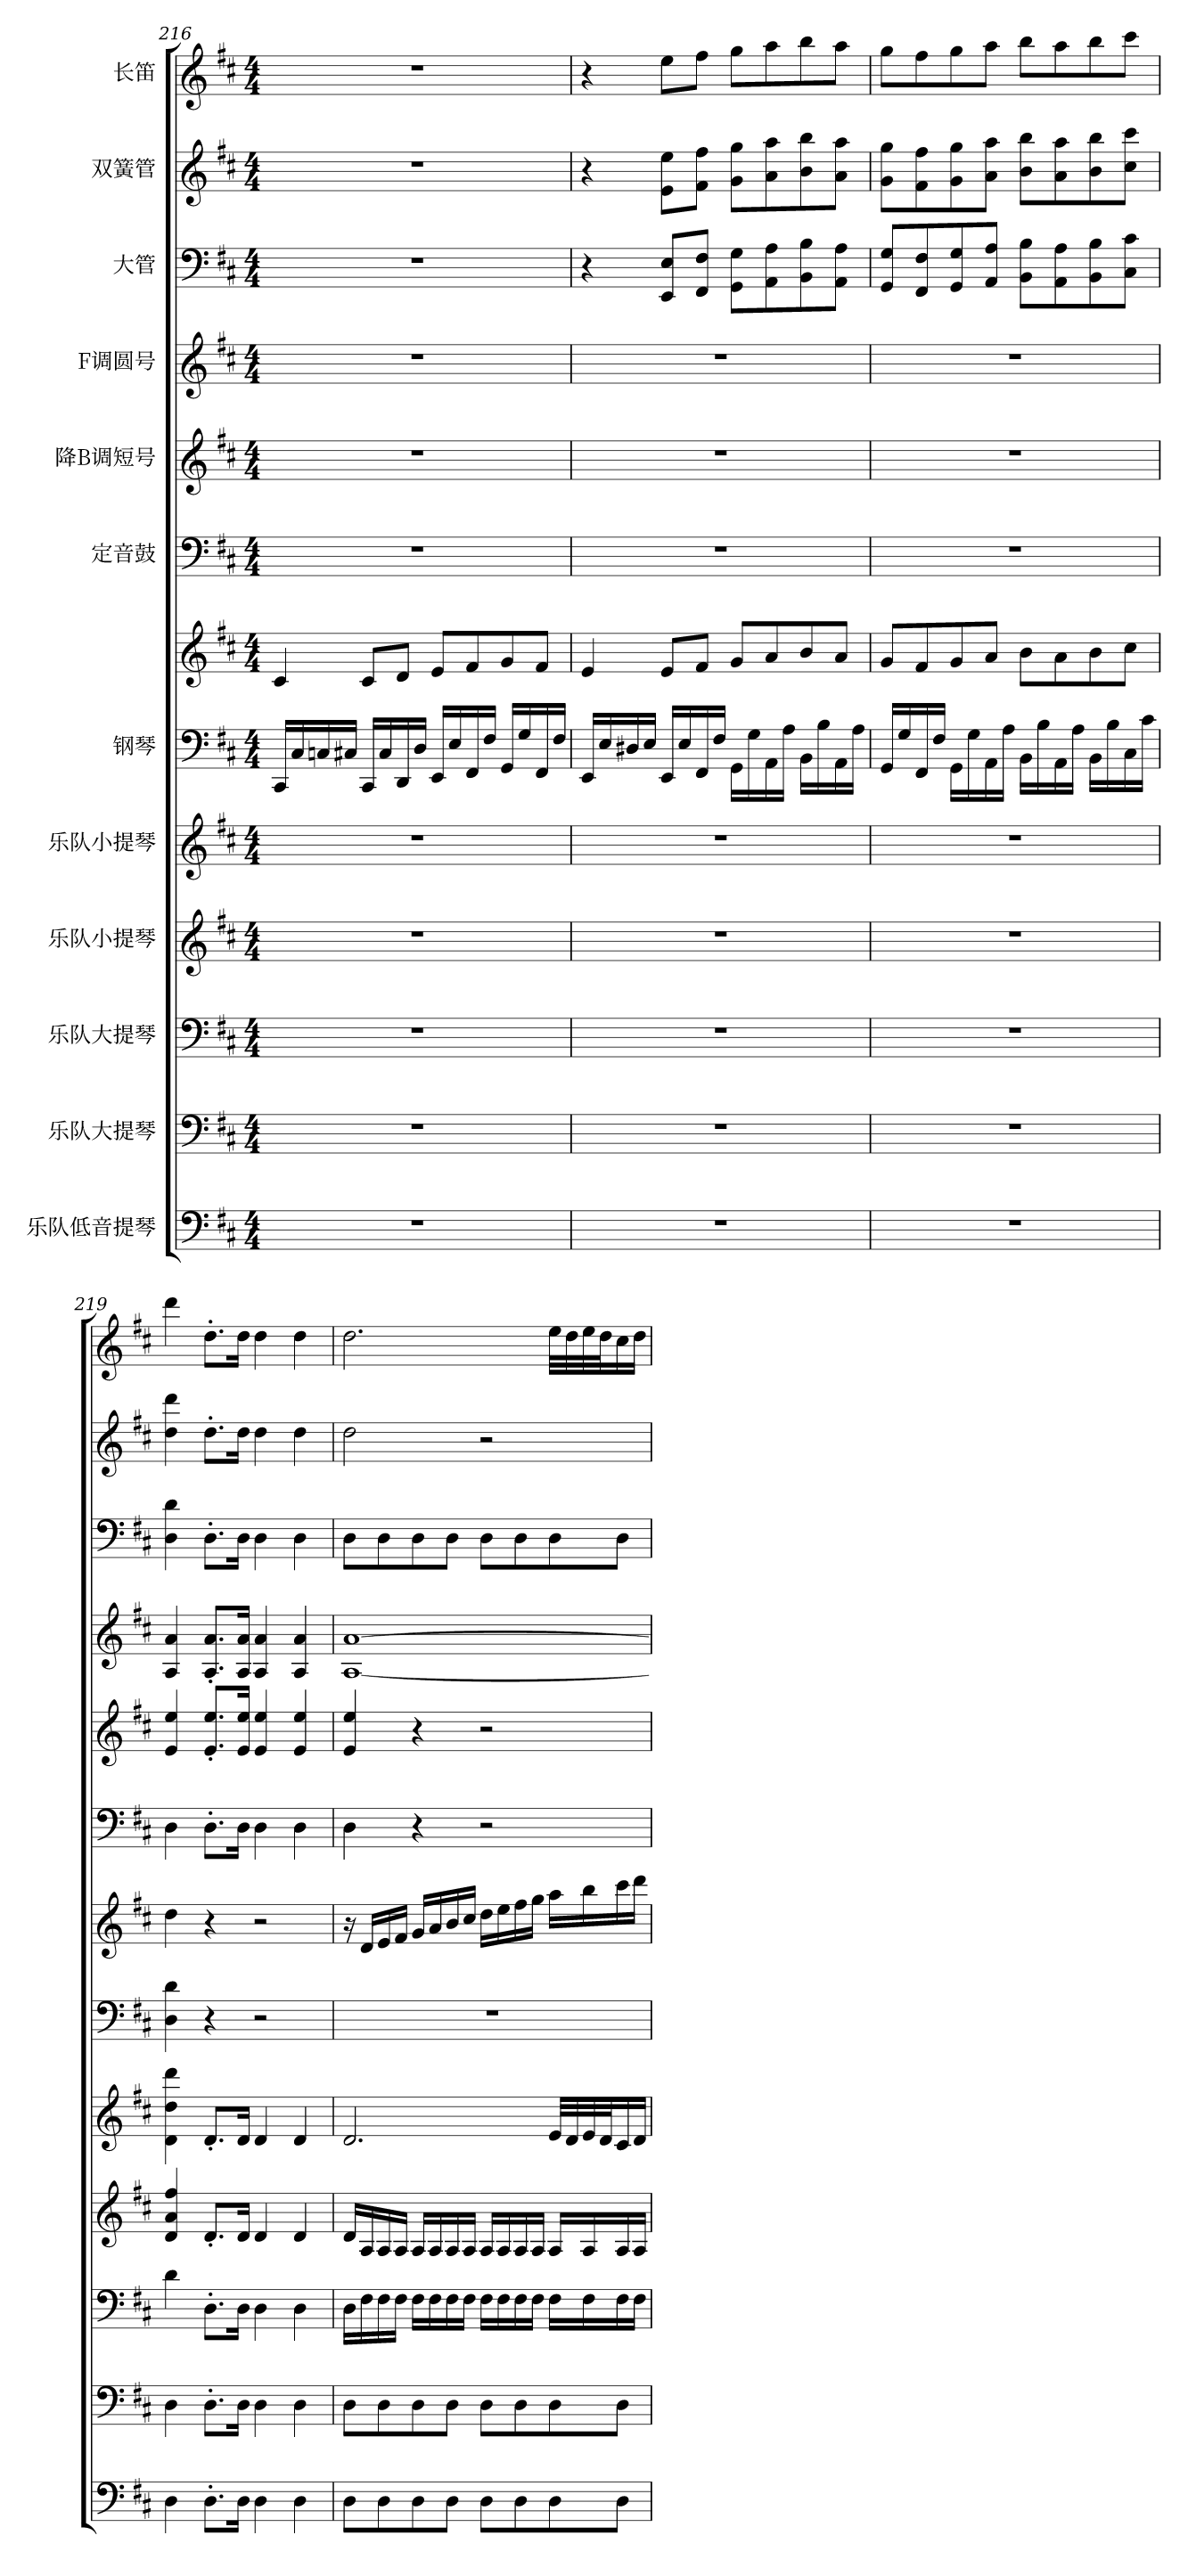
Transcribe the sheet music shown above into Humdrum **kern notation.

**kern	**kern	**kern	**kern	**kern	**kern	**kern	**kern	**kern	**kern	**kern	**kern	**kern
*part12	*part11	*part10	*part9	*part8	*part7	*part7	*part6	*part5	*part4	*part3	*part2	*part1
*staff13	*staff12	*staff11	*staff10	*staff9	*staff8	*staff7	*staff6	*staff5	*staff4	*staff3	*staff2	*staff1
*I"乐队低音提琴	*I"乐队大提琴	*I"乐队大提琴	*I"乐队小提琴	*I"乐队小提琴	*I"钢琴	*	*I"定音鼓	*I"降B调短号	*I"F调圆号	*I"大管	*I"双簧管	*I"长笛
!!LO:PB:g=z
*clefF4	*clefF4	*clefF4	*clefG2	*clefG2	*clefF4	*clefG2	*clefF4	*clefG2	*clefG2	*clefF4	*clefG2	*clefG2
*ITrd7c12	*	*	*	*	*	*	*	*ITrd1c2	*ITrd4c7	*	*	*
*k[f#c#]	*k[f#c#]	*k[f#c#]	*k[f#c#]	*k[f#c#]	*k[f#c#]	*k[f#c#]	*k[f#c#]	*k[]	*k[f#]	*k[f#c#]	*k[f#c#]	*k[f#c#]
*M4/4	*M4/4	*M4/4	*M4/4	*M4/4	*M4/4	*M4/4	*M4/4	*M4/4	*M4/4	*M4/4	*M4/4	*M4/4
=216	=216	=216	=216	=216	=216	=216	=216	=216	=216	=216	=216	=216
1r	1r	1r	1r	1r	16CC#/LL	4c#/	1r	1r	1r	1r	1r	1r
.	.	.	.	.	16C#/	.	.	.	.	.	.	.
.	.	.	.	.	16Cn/	.	.	.	.	.	.	.
.	.	.	.	.	16C#X/JJ	.	.	.	.	.	.	.
.	.	.	.	.	16CC#/LL	8c#/L	.	.	.	.	.	.
.	.	.	.	.	16C#/	.	.	.	.	.	.	.
.	.	.	.	.	16DD/	8d/J	.	.	.	.	.	.
.	.	.	.	.	16D/JJ	.	.	.	.	.	.	.
.	.	.	.	.	16EE/LL	8e/L	.	.	.	.	.	.
.	.	.	.	.	16E/	.	.	.	.	.	.	.
.	.	.	.	.	16FF#/	8f#/	.	.	.	.	.	.
.	.	.	.	.	16F#/JJ	.	.	.	.	.	.	.
.	.	.	.	.	16GG/LL	8g/	.	.	.	.	.	.
.	.	.	.	.	16G/	.	.	.	.	.	.	.
.	.	.	.	.	16FF#/	8f#/J	.	.	.	.	.	.
.	.	.	.	.	16F#/JJ	.	.	.	.	.	.	.
=217	=217	=217	=217	=217	=217	=217	=217	=217	=217	=217	=217	=217
1r	1r	1r	1r	1r	16EE/LL	4e/	1r	1r	1r	4r	4r	4r
.	.	.	.	.	16E/	.	.	.	.	.	.	.
.	.	.	.	.	16D#X/	.	.	.	.	.	.	.
.	.	.	.	.	16E/JJ	.	.	.	.	.	.	.
.	.	.	.	.	16EE/LL	8e/L	.	.	.	8EE/ 8E/L	8e\ 8ee\L	8ee\L
.	.	.	.	.	16E/	.	.	.	.	.	.	.
.	.	.	.	.	16FF#/	8f#/J	.	.	.	8FF#/ 8F#/J	8f#\ 8ff#\J	8ff#\J
.	.	.	.	.	16F#/JJ	.	.	.	.	.	.	.
.	.	.	.	.	16GG\LL	8g/L	.	.	.	8GG\ 8G\L	8g\ 8gg\L	8gg\L
.	.	.	.	.	16G\	.	.	.	.	.	.	.
.	.	.	.	.	16AA\	8a/	.	.	.	8AA\ 8A\	8a\ 8aa\	8aa\
.	.	.	.	.	16A\JJ	.	.	.	.	.	.	.
.	.	.	.	.	16BB\LL	8b/	.	.	.	8BB\ 8B\	8b\ 8bb\	8bb\
.	.	.	.	.	16B\	.	.	.	.	.	.	.
.	.	.	.	.	16AA\	8a/J	.	.	.	8AA\ 8A\J	8a\ 8aa\J	8aa\J
.	.	.	.	.	16A\JJ	.	.	.	.	.	.	.
!!LO:PB:g=z
=218	=218	=218	=218	=218	=218	=218	=218	=218	=218	=218	=218	=218
1r	1r	1r	1r	1r	16GG/LL	8g/L	1r	1r	1r	8GG/ 8G/L	8g\ 8gg\L	8gg\L
.	.	.	.	.	16G/	.	.	.	.	.	.	.
.	.	.	.	.	16FF#/	8f#/	.	.	.	8FF#/ 8F#/	8f#\ 8ff#\	8ff#\
.	.	.	.	.	16F#/JJ	.	.	.	.	.	.	.
.	.	.	.	.	16GG\LL	8g/	.	.	.	8GG/ 8G/	8g\ 8gg\	8gg\
.	.	.	.	.	16G\	.	.	.	.	.	.	.
.	.	.	.	.	16AA\	8a/J	.	.	.	8AA/ 8A/J	8a\ 8aa\J	8aa\J
.	.	.	.	.	16A\JJ	.	.	.	.	.	.	.
.	.	.	.	.	16BB\LL	8b\L	.	.	.	8BB\ 8B\L	8b\ 8bb\L	8bb\L
.	.	.	.	.	16B\	.	.	.	.	.	.	.
.	.	.	.	.	16AA\	8a\	.	.	.	8AA\ 8A\	8a\ 8aa\	8aa\
.	.	.	.	.	16A\JJ	.	.	.	.	.	.	.
.	.	.	.	.	16BB\LL	8b\	.	.	.	8BB\ 8B\	8b\ 8bb\	8bb\
.	.	.	.	.	16B\	.	.	.	.	.	.	.
.	.	.	.	.	16C#\	8cc#\J	.	.	.	8C#\ 8c#\J	8cc#\ 8ccc#\J	8ccc#\J
.	.	.	.	.	16c#\JJ	.	.	.	.	.	.	.
=219	=219	=219	=219	=219	=219	=219	=219	=219	=219	=219	=219	=219
4DD\	4D\	4d\	4d/ 4a/ 4ff#/	4d\ 4dd\ 4ddd\	4D\ 4d\	4dd\	4D\	4d/ 4dd/	4D/ 4d/	4D\ 4d\	4dd\ 4ddd\	4ddd\
8.DD'\L	8.D'\L	8.D'\L	8.d'/L	8.d'/L	4r	4r	8.D'\L	8.d/' 8.dd/'L	8.D/' 8.d/'L	8.D'\L	8.dd'\L	8.dd'\L
16DD\Jk	16D\Jk	16D\Jk	16d/Jk	16d/Jk	.	.	16D\Jk	16d/ 16dd/Jk	16D/ 16d/Jk	16D\Jk	16dd\Jk	16dd\Jk
4DD\	4D\	4D\	4d/	4d/	2r	2r	4D\	4d/ 4dd/	4D/ 4d/	4D\	4dd\	4dd\
4DD\	4D\	4D\	4d/	4d/	.	.	4D\	4d/ 4dd/	4D/ 4d/	4D\	4dd\	4dd\
!!LO:PB:g=z
=220	=220	=220	=220	=220	=220	=220	=220	=220	=220	=220	=220	=220
8DD\L	8D\L	16D\LL	16d/LL	2.d/	1r	16r	4D\	4d/ 4dd/	[1D [1d	8D\L	2dd\	2.dd\
.	.	16F#\	16A/	.	.	16d/LL	.	.	.	.	.	.
8DD\	8D\	16F#\	16A/	.	.	16e/	.	.	.	8D\	.	.
.	.	16F#\JJ	16A/JJ	.	.	16f#/JJ	.	.	.	.	.	.
8DD\	8D\	16F#\LL	16A/LL	.	.	16g/LL	4r	4r	.	8D\	.	.
.	.	16F#\	16A/	.	.	16a/	.	.	.	.	.	.
8DD\J	8D\J	16F#\	16A/	.	.	16b/	.	.	.	8D\J	.	.
.	.	16F#\JJ	16A/JJ	.	.	16cc#/JJ	.	.	.	.	.	.
8DD\L	8D\L	16F#\LL	16A/LL	.	.	16dd\LL	2r	2r	.	8D\L	2r	.
.	.	16F#\	16A/	.	.	16ee\	.	.	.	.	.	.
8DD\	8D\	16F#\	16A/	.	.	16ff#\	.	.	.	8D\	.	.
.	.	16F#\JJ	16A/JJ	.	.	16gg\JJ	.	.	.	.	.	.
8DD\	8D\	16F#\LL	16A/LL	32e/LLL	.	16aa\LL	.	.	.	8D\	.	32ee\LLL
.	.	.	.	32d/	.	.	.	.	.	.	.	32dd\
.	.	16F#\	16A/	32e/	.	16bb\	.	.	.	.	.	32ee\
.	.	.	.	32d/J	.	.	.	.	.	.	.	32dd\J
8DD\J	8D\J	16F#\	16A/	16c#/	.	16ccc#\	.	.	.	8D\J	.	16cc#\
.	.	16F#\JJ	16A/JJ	16d/JJ	.	16ddd\JJ	.	.	.	.	.	16dd\JJ
=	=	=	=	=	=	=	=	=	=	=	=	=
*-	*-	*-	*-	*-	*-	*-	*-	*-	*-	*-	*-	*-
